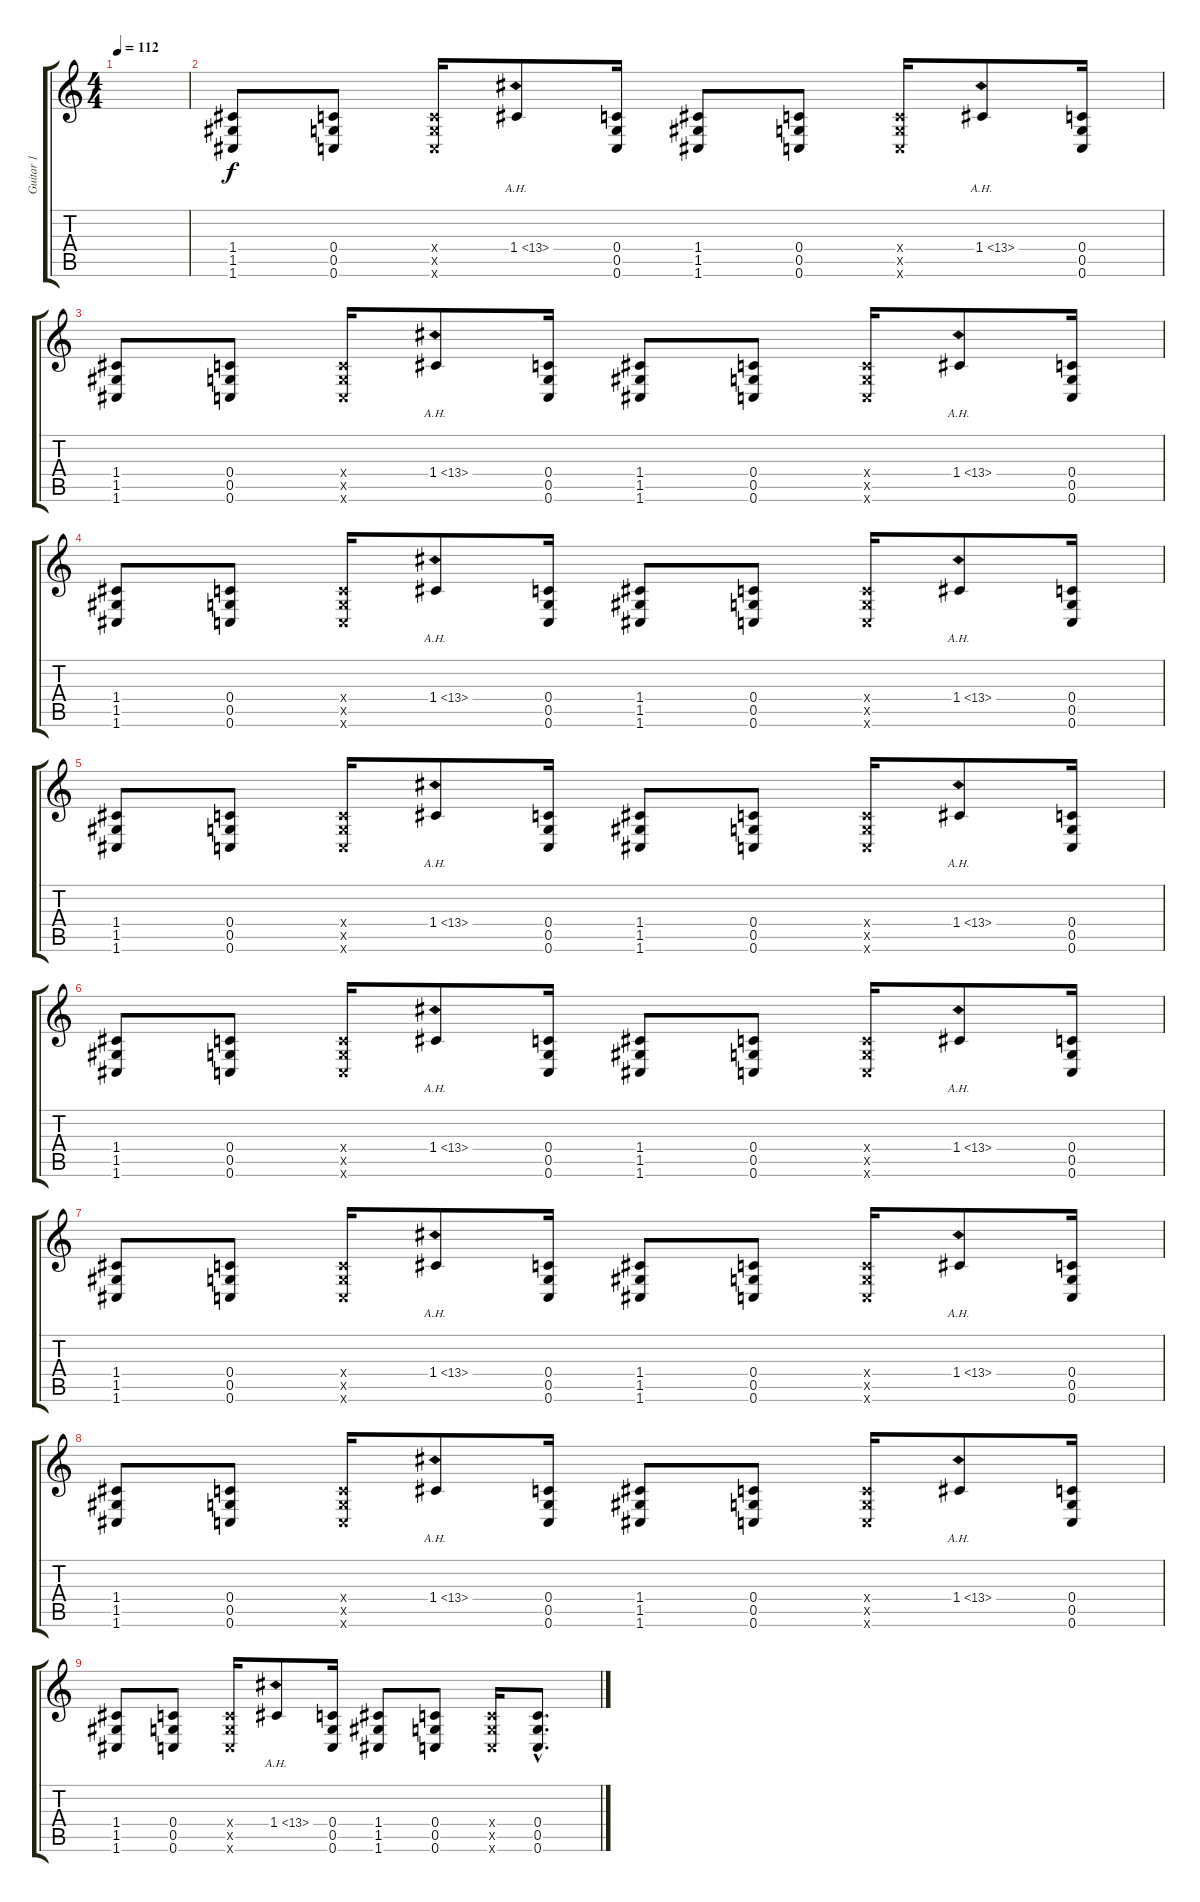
\track ("Guitar 1" "Guitar 1") {instrument distortionguitar}
\staff {score tabs}
\tuning (D4 A3 F3 C3 G2 C2) {hide}
\ts (4 4)
\tempo 112
\clef g2
\ks c
|
(1.4 1.5 1.6).8{volume 16 instrument distortionguitar} (0.4 0.5 0.6).8 (0.4{x} 0.5{x} 0.6{x}).16 1.4{ah 12}.8 (0.4 0.5 0.6).16 (1.4 1.5 1.6).8 (0.4 0.5 0.6).8 (0.4{x} 0.5{x} 0.6{x}).16 1.4{ah 12}.8 (0.4 0.5 0.6).16 |
(1.4 1.5 1.6).8{volume 16 instrument distortionguitar} (0.4 0.5 0.6).8 (0.4{x} 0.5{x} 0.6{x}).16 1.4{ah 12}.8 (0.4 0.5 0.6).16 (1.4 1.5 1.6).8 (0.4 0.5 0.6).8 (0.4{x} 0.5{x} 0.6{x}).16 1.4{ah 12}.8 (0.4 0.5 0.6).16 |
(1.4 1.5 1.6).8{volume 16 instrument distortionguitar} (0.4 0.5 0.6).8 (0.4{x} 0.5{x} 0.6{x}).16 1.4{ah 12}.8 (0.4 0.5 0.6).16 (1.4 1.5 1.6).8 (0.4 0.5 0.6).8 (0.4{x} 0.5{x} 0.6{x}).16 1.4{ah 12}.8 (0.4 0.5 0.6).16 |
(1.4 1.5 1.6).8{volume 16 instrument distortionguitar} (0.4 0.5 0.6).8 (0.4{x} 0.5{x} 0.6{x}).16 1.4{ah 12}.8 (0.4 0.5 0.6).16 (1.4 1.5 1.6).8 (0.4 0.5 0.6).8 (0.4{x} 0.5{x} 0.6{x}).16 1.4{ah 12}.8 (0.4 0.5 0.6).16 |
(1.4 1.5 1.6).8{volume 16 instrument distortionguitar} (0.4 0.5 0.6).8 (0.4{x} 0.5{x} 0.6{x}).16 1.4{ah 12}.8 (0.4 0.5 0.6).16 (1.4 1.5 1.6).8 (0.4 0.5 0.6).8 (0.4{x} 0.5{x} 0.6{x}).16 1.4{ah 12}.8 (0.4 0.5 0.6).16 |
(1.4 1.5 1.6).8{volume 16 instrument distortionguitar} (0.4 0.5 0.6).8 (0.4{x} 0.5{x} 0.6{x}).16 1.4{ah 12}.8 (0.4 0.5 0.6).16 (1.4 1.5 1.6).8 (0.4 0.5 0.6).8 (0.4{x} 0.5{x} 0.6{x}).16 1.4{ah 12}.8 (0.4 0.5 0.6).16 |
(1.4 1.5 1.6).8{volume 16 instrument distortionguitar} (0.4 0.5 0.6).8 (0.4{x} 0.5{x} 0.6{x}).16 1.4{ah 12}.8 (0.4 0.5 0.6).16 (1.4 1.5 1.6).8 (0.4 0.5 0.6).8 (0.4{x} 0.5{x} 0.6{x}).16 1.4{ah 12}.8 (0.4 0.5 0.6).16 |
(1.4 1.5 1.6).8{volume 16 instrument distortionguitar} (0.4 0.5 0.6).8 (0.4{x} 0.5{x} 0.6{x}).16 1.4{ah 12}.8 (0.4 0.5 0.6).16 (1.4 1.5 1.6).8 (0.4 0.5 0.6).8 (0.4{x} 0.5{x} 0.6{x}).16 (0.4{hac} 0.5{hac} 0.6{hac}).8{d}
